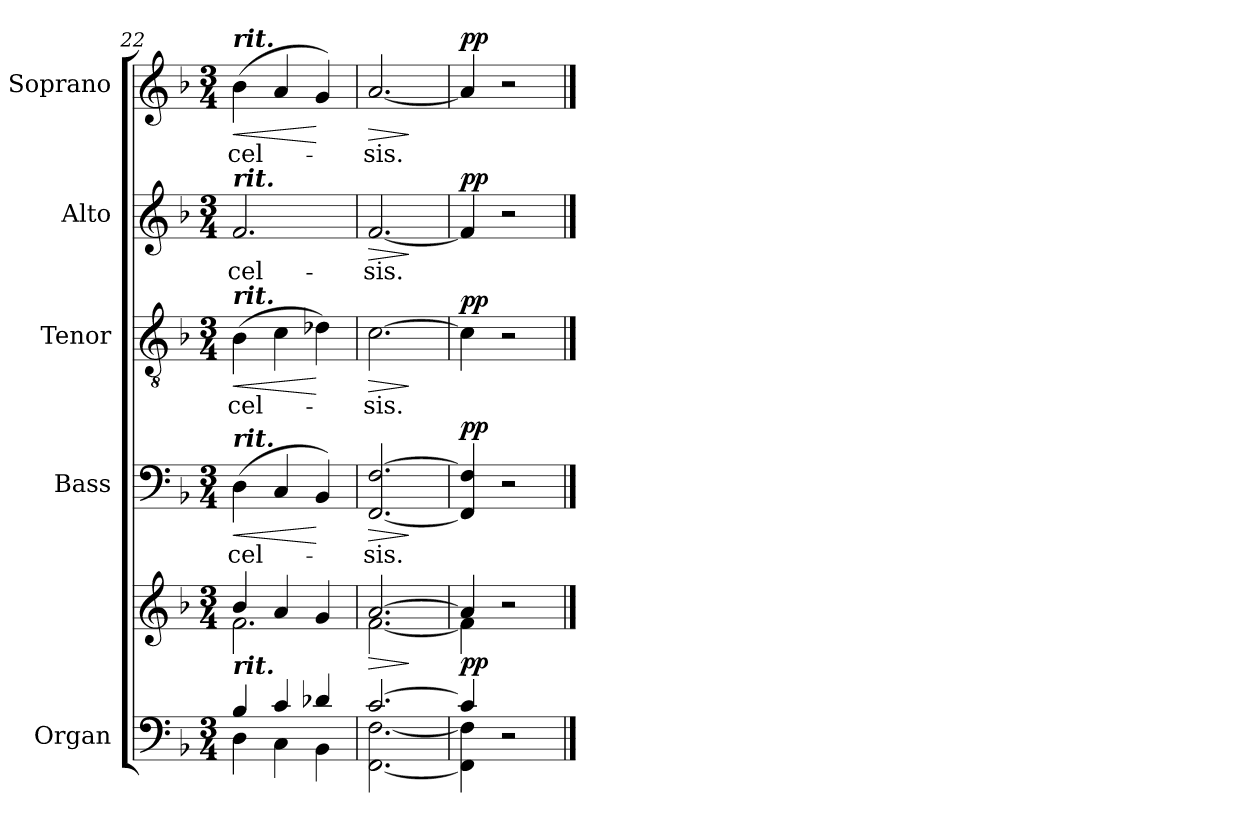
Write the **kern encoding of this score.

**kern	**kern	**dynam	**kern	**text	**dynam	**kern	**text	**dynam	**kern	**text	**dynam	**kern	**text	**dynam
*part5	*part5	*part5	*part4	*part4	*part4	*part3	*part3	*part3	*part2	*part2	*part2	*part1	*part1	*part1
*staff6	*staff5	*staff5/6	*staff4	*staff4	*staff4	*staff3	*staff3	*staff3	*staff2	*staff2	*staff2	*staff1	*staff1	*staff1
*I"Organ	*	*	*I"Bass	*	*	*I"Tenor	*	*	*I"Alto	*	*	*I"Soprano	*	*
*I'Org.	*	*	*I'B.	*	*	*I'T.	*	*	*I'A.	*	*	*I'S.	*	*
*clefF4	*clefG2	*	*clefF4	*	*	*clefGv2	*	*	*clefG2	*	*	*clefG2	*	*
*k[b-]	*k[b-]	*	*k[b-]	*	*	*k[b-]	*	*	*k[b-]	*	*	*k[b-]	*	*
*F:	*F:	*	*F:	*	*	*F:	*	*	*F:	*	*	*F:	*	*
*M3/4	*M3/4	*	*M3/4	*	*	*M3/4	*	*	*M3/4	*	*	*M3/4	*	*
=22	=22	=22	=22	=22	=22	=22	=22	=22	=22	=22	=22	=22	=22	=22
*^	*^	*	*	*	*	*	*	*	*	*	*	*	*	*
!	!	!	!	!	!	!	!	!	!	!	!	!	!	!LO:TX:a:Bi:t=rit.	!	!
!	!	!	!	!	!	!	!	!	!	!	!LO:TX:a:Bi:t=rit.	!	!	!	!	!
!	!	!	!	!	!	!	!	!LO:TX:a:Bi:t=rit.	!	!	!	!	!	!	!	!
!	!	!	!	!	!LO:TX:a:Bi:t=rit.	!	!	!	!	!	!	!	!	!	!	!
!	!	!LO:TX:b:Bi:t=rit.	!	!	!	!	!	!	!	!	!	!	!	!	!	!
!	!	!	!	!	!	!LO:LY:b	!LO:HP:b	!	!LO:LY:b	!LO:HP:b	!	!LO:LY:b	!	!	!LO:LY:b	!LO:HP:b
4B-/	4D\	4b-/	2.f\	.	(>4D\	-cel-	<	(>4B-\	-cel-	<	2.f/	-cel-	.	(>4b-\	-cel-	<
4c/	4C\	4a/	.	.	4C/	.	.	4c\	.	.	.	.	.	4a/	.	.
4d-X/	4BB-\	4g/	.	.	4BB-/)	.	[	4d-X\)	.	[	.	.	.	4g/)	.	[
=23	=23	=23	=23	=23	=23	=23	=23	=23	=23	=23	=23	=23	=23	=23	=23	=23
!	!	!	!	!LO:HP:b	!	!LO:LY:b	!LO:HP:b	!	!LO:LY:b	!LO:HP:b	!	!LO:LY:b	!LO:HP:b	!	!LO:LY:b	!LO:HP:b
[2.c/	[2.FF\ [2.F\	[2.a/	[2.f\	>	[2.FF/ [2.F/	-sis.	>	[2.c\	-sis.	>	[2.f/	-sis.	>	[2.a/	-sis.	>
*v	*v	*	*	*	*	*	*	*	*	*	*	*	*	*	*	*
*	*v	*v	*	*	*	*	*	*	*	*	*	*	*	*	*
.	.	]	.	.	]	.	.	]	.	.	]	.	.	]
=24	=24	=24	=24	=24	=24	=24	=24	=24	=24	=24	=24	=24	=24	=24
*^	*^	*	*	*	*	*	*	*	*	*	*	*	*	*
!	!	!	!	!LO:DY:b	!	!	!LO:DY:a	!	!	!LO:DY:a	!	!	!LO:DY:a	!	!	!LO:DY:a
4c/]	4FF\] 4F\]	4a/]	4f\]	pp	4FF/] 4F/]	.	pp	4c\]	.	pp	4f/]	.	pp	4a/]	.	pp
2r	2ryy	2r	2ryy	.	2r	.	.	2r	.	.	2r	.	.	2r	.	.
*v	*v	*	*	*	*	*	*	*	*	*	*	*	*	*	*	*
*	*v	*v	*	*	*	*	*	*	*	*	*	*	*	*	*
==	==	==	==	==	==	==	==	==	==	==	==	==	==	==
*-	*-	*-	*-	*-	*-	*-	*-	*-	*-	*-	*-	*-	*-	*-
